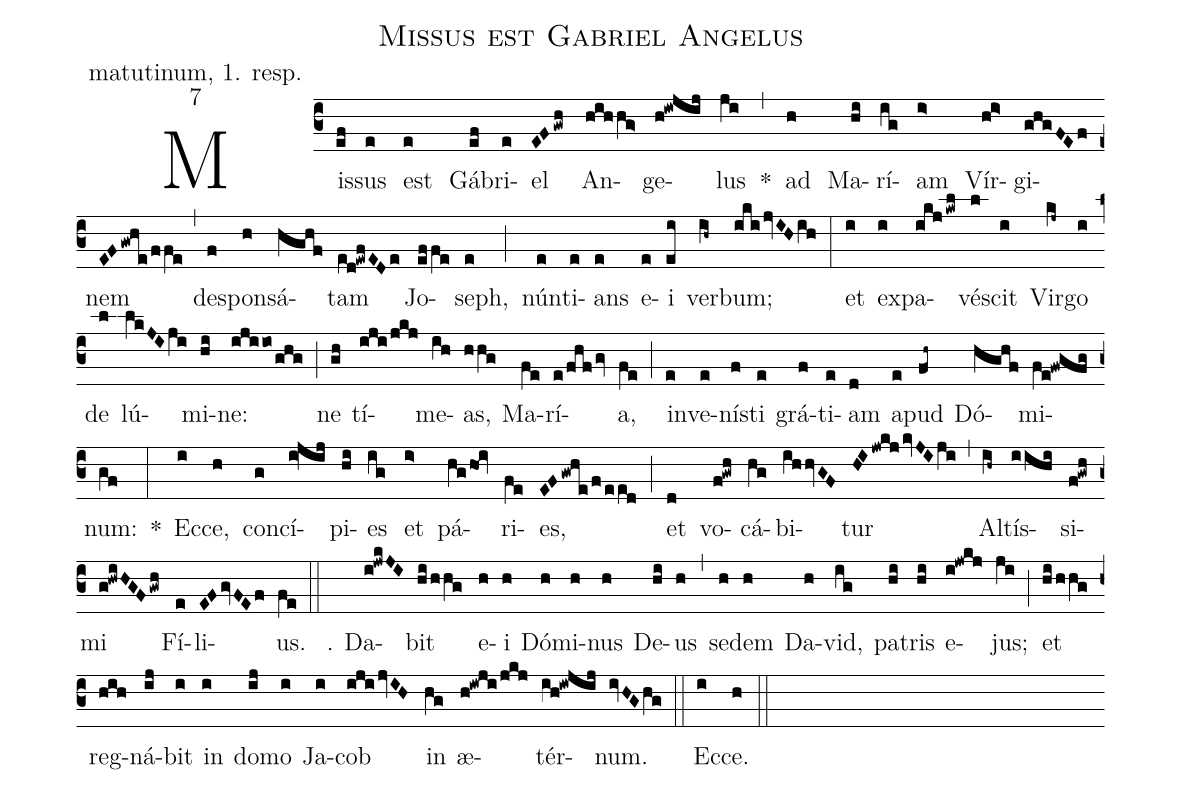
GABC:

name: Missus est Gabriel Angelus;
office-part: matutinum, 1. resp.;
mode: 7;
%%
(c3)
Mis(ef)sus(e) est(e)
Gá(ef)bri(e)el(EFgwh) An(hih/hg>)ge(h!iwjij)lus(ji) *(,)
ad(h) Ma(hi)rí(ig)am(i>) Vír(hi>)gi(ghgFEf)nem(EFgwhe/f/fe) (,)
de(f)spon(h)sá(hghf)tam(ed!ewfEDe) Jo(ef/fe)seph,(e) (;)
nún(e)ti(e)ans(e) e(e)i(ei) ver(ih~)bum;(iki/jvIHih) (:)

et(i) ex(i)pa(ikj/kwl)vés(l)cit(i) Vir(kj~)go(i)
de(l) lú(lkJIji)mi(hi)ne:(iji/io/ghg) (;)
ne(gh) tí(iji/jkj)me(ih)as,(h/hg) Ma(fe)rí(e/fhf/gv)a,(fe) (;)
in(e)ve(e)ní(f)sti(e) grá(f)ti(e)am(d)
a(e)pud(fh~) Dó(hghf)mi(fe!fwgfg)num:(gf) *(:)
Ec(i)ce,(h) con(g)cí(i!jij)pi(hi)es(ig) et(i>) pá(hg/hoi)ri(fe)es,(EFgwhe/f/e/ed) (;)
et(d) vo(f!gwh)cá(hg)bi(ih/hvGF)tur(HIjwkj/kvJIji) (,)
Al(ih~)tís(i/ihi)si(f!gwh)mi(g!hwiHGFgwh) Fí(e)li(EFgvFEf)us.(fe) (::)

℣.() Da(i!jwkJI)bit(hi/h/hg) e(h)i(h) Dó(h)mi(h)nus(h) De(hi)us(h) (,)
se(h)dem(h) Da(h)vid,(ig) pat(hi)ris(hi) e(i!jwkj)jus;(ji) (;)
et(hi/h/hg) reg(hih)ná(ij)bit(i)
in(i) do(ij)mo(i) Ja(i)cob(iji/jvIH) in(hg) æ(h!iwji/jkj)tér(ih!iwjij)num.(ivHGhg) (::)

Ec(i)ce.(h) (::)
